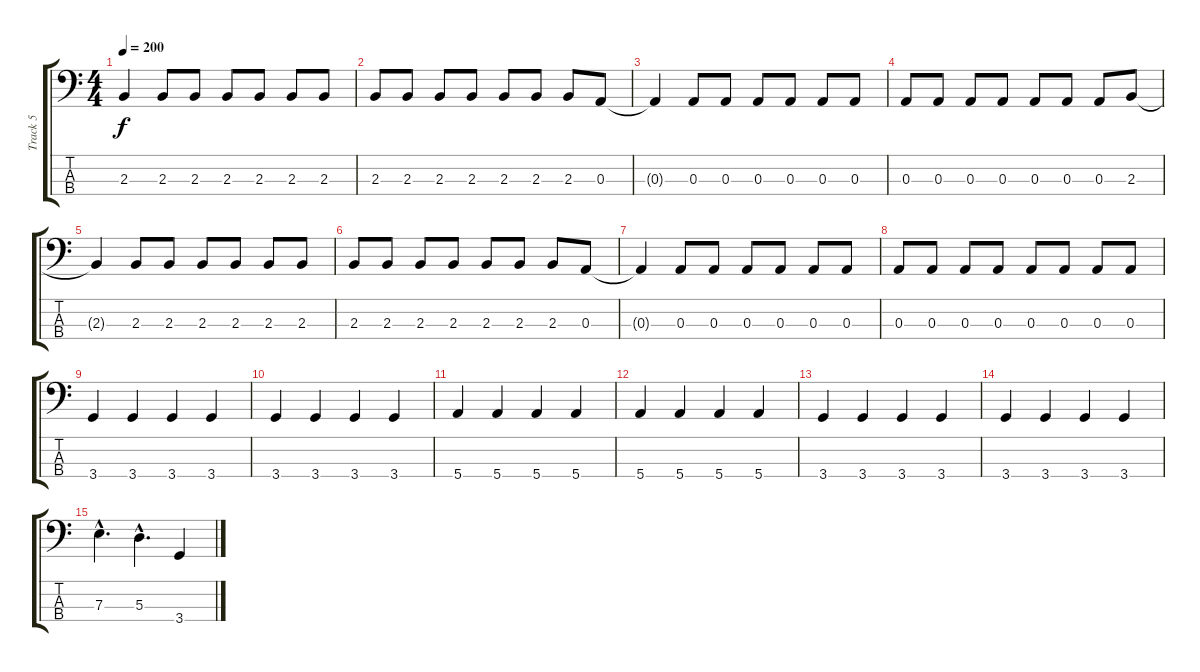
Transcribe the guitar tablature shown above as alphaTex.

\track ("Track 5" "Track 5") {instrument electricbassfinger}
\staff {score tabs}
\tuning (G2 D2 A1 E1) {hide}
\ts (4 4)
\tempo 200
\clef f4
\ks c
2.3.4{dy f} 2.3.8 2.3.8 2.3.8 2.3.8 2.3.8 2.3.8 |
2.3.8 2.3.8 2.3.8 2.3.8 2.3.8 2.3.8 2.3.8 0.3.8 |
0.3{t}.4 0.3.8 0.3.8 0.3.8 0.3.8 0.3.8 0.3.8 |
0.3.8 0.3.8 0.3.8 0.3.8 0.3.8 0.3.8 0.3.8 2.3.8 |
2.3{t}.4 2.3.8 2.3.8 2.3.8 2.3.8 2.3.8 2.3.8 |
2.3.8 2.3.8 2.3.8 2.3.8 2.3.8 2.3.8 2.3.8 0.3.8 |
0.3{t}.4 0.3.8 0.3.8 0.3.8 0.3.8 0.3.8 0.3.8 |
0.3.8 0.3.8 0.3.8 0.3.8 0.3.8 0.3.8 0.3.8 0.3.8 |
3.4.4 3.4.4 3.4.4 3.4.4 |
3.4.4 3.4.4 3.4.4 3.4.4 |
5.4.4 5.4.4 5.4.4 5.4.4 |
5.4.4 5.4.4 5.4.4 5.4.4 |
3.4.4 3.4.4 3.4.4 3.4.4 |
3.4.4 3.4.4 3.4.4 3.4.4 |
7.3{hac}.4{d} 5.3{hac}.4{d} 3.4.4
